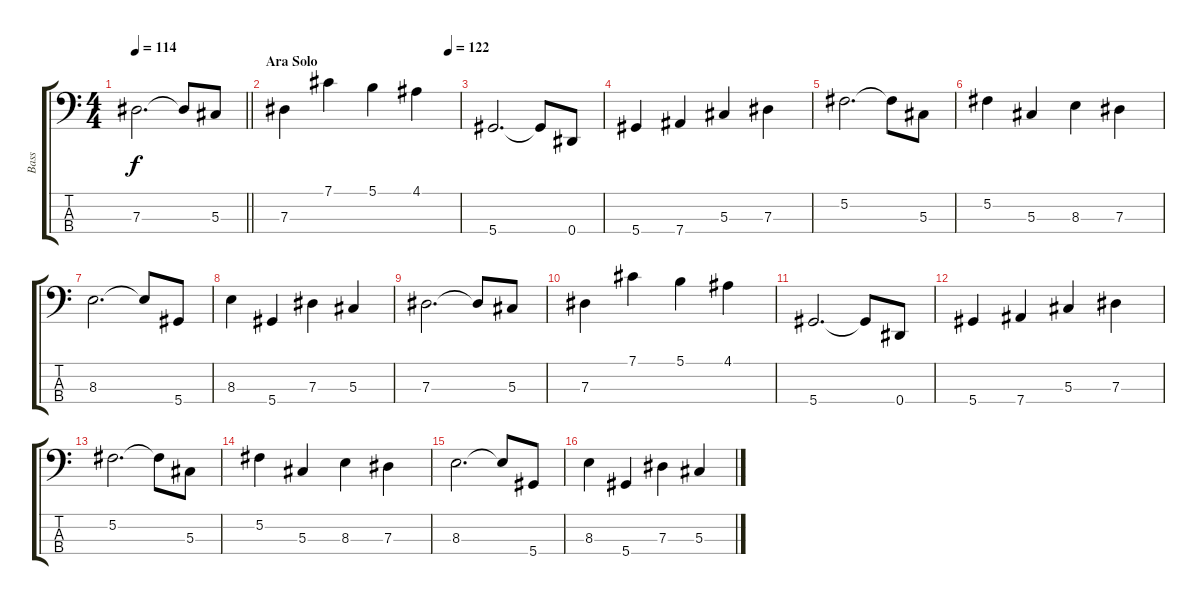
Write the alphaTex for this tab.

\track ("Bass" "Bass") {instrument electricbassfinger}
\staff {score tabs}
\tuning (Gb2 Db2 Ab1 Eb1) {hide}
\ts (4 4)
\tempo 114
\clef f4
\barLineRight lightlight
\ks c
7.3.2{d dy f} 7.3{t}.8 5.3.8 |
\section ("" "Ara Solo")
\tempo (122 0.9375)
7.3.4 7.1.4 5.1.4 4.1.4 |
5.4.2{d} 5.4{t}.8 0.4.8 |
5.4.4 7.4.4 5.3.4 7.3.4 |
5.2.2{d} 5.2{t}.8 5.3.8 |
5.2.4 5.3.4 8.3.4 7.3.4 |
8.3.2{d} 8.3{t}.8 5.4.8 |
8.3.4 5.4.4 7.3.4 5.3.4 |
7.3.2{d} 7.3{t}.8 5.3.8 |
7.3.4 7.1.4 5.1.4 4.1.4 |
5.4.2{d} 5.4{t}.8 0.4.8 |
5.4.4 7.4.4 5.3.4 7.3.4 |
5.2.2{d} 5.2{t}.8 5.3.8 |
5.2.4 5.3.4 8.3.4 7.3.4 |
8.3.2{d} 8.3{t}.8 5.4.8 |
8.3.4 5.4.4 7.3.4 5.3.4
